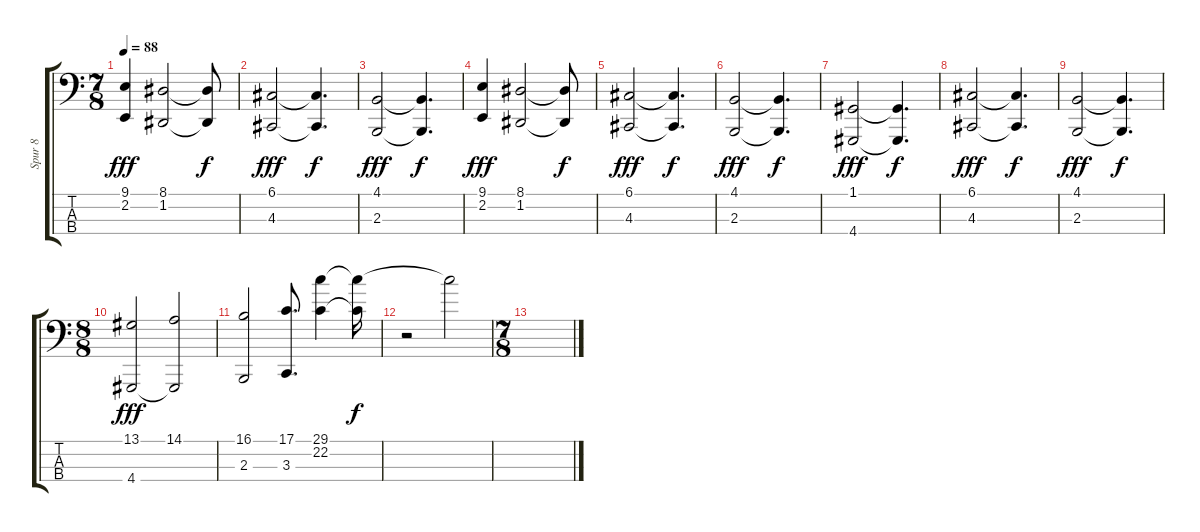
\track ("Spur 8" "Spur 8") {instrument tuba}
\staff {score tabs}
\tuning (G2 D2 A1 E1) {hide}
\ts (7 8)
\tempo 88
\clef f4
\ks c
(9.1 2.2).4{dy fff} (8.1 1.2).2 (8.1{t} 1.2{t}).8{dy f} |
(6.1 4.3).2{dy fff} (6.1{t} 4.3{t}).4{d dy f} |
(4.1 2.3).2{dy fff} (4.1{t} 2.3{t}).4{d dy f} |
(9.1 2.2).4{dy fff} (8.1 1.2).2 (8.1{t} 1.2{t}).8{dy f} |
(6.1 4.3).2{dy fff} (6.1{t} 4.3{t}).4{d dy f} |
(4.1 2.3).2{dy fff} (4.1{t} 2.3{t}).4{d dy f} |
(1.1 4.4).2{dy fff} (1.1{t} 4.4{t}).4{d dy f} |
(6.1 4.3).2{dy fff} (6.1{t} 4.3{t}).4{d dy f} |
(4.1 2.3).2{dy fff} (4.1{t} 2.3{t}).4{d dy f} |
\ts (8 8)
(13.1 4.4).2{dy fff} (14.1 4.4{t}).2 |
(16.1 2.3).2 (17.1 3.3).8{d} (29.1 22.2).4 (29.1{t} 22.2{t}).16{dy f volume 7} |
r.2{volume 16} 29.1{t}.2 |
\ts (7 8)
